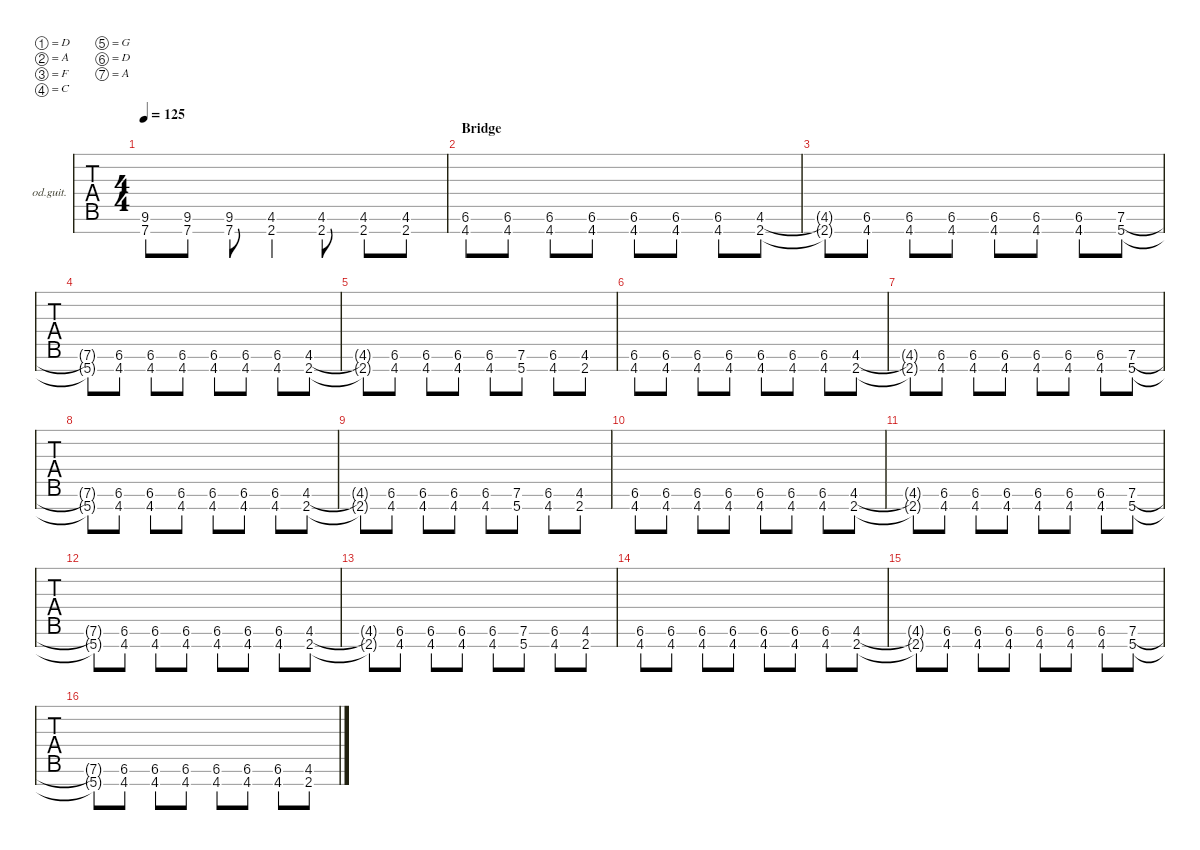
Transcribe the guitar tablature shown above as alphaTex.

\defaultSystemsLayout 4
\hideDynamics
\bracketExtendMode nobrackets
\firstSystemTrackNameOrientation horizontal
\otherSystemsTrackNameOrientation horizontal
\track ("7str" "od.guit.") {defaultSystemsLayout 4 solo instrument overdrivenguitar}
\staff {tabs}
\tuning (D4 A3 F3 C3 G2 D2 A1)
\ts (4 4)
\scale
1.22298
\tempo 125
\accidentals auto
\clef g2
\ottava regular
\simile none
\scale
0.943358
\ks c#minor
(9.6{t acc forcenatural} 7.7{t acc forcenatural}).8{dy mf beam Up} (9.6{acc forcenatural} 7.7{acc forcenatural}).8{beam Up} (9.6{acc forcenatural} 7.7{acc forcenatural}).8{beam Up} (4.6{acc #} 2.7{acc forcenatural}).4{beam Up} (4.6{acc #} 2.7{acc forcenatural}).8{beam Up} (4.6{acc #} 2.7{acc forcenatural}).8{beam Up} (4.6{acc #} 2.7{acc forcenatural}).8{beam Up} |
\section ("" "Bridge")
\scale
0.925674
\scale
1.20972 (6.6{acc #} 4.7{acc #}).8{beam Up} (6.6{acc #} 4.7{acc #}).8{beam Up} (6.6{acc #} 4.7{acc #}).8{beam Up} (6.6{acc #} 4.7{acc #}).8{beam Up} (6.6{acc #} 4.7{acc #}).8{beam Up} (6.6{acc #} 4.7{acc #}).8{beam Up} (6.6{acc #} 4.7{acc #}).8{beam Up} (4.6{acc #} 2.7{acc forcenatural}).8{beam Up} |
\scale
0.925674
\scale
0.930095 (4.6{t acc #} 2.7{t acc forcenatural}).8{beam Up} (6.6{acc #} 4.7{acc #}).8{beam Up} (6.6{acc #} 4.7{acc #}).8{beam Up} (6.6{acc #} 4.7{acc #}).8{beam Up} (6.6{acc #} 4.7{acc #}).8{beam Up} (6.6{acc #} 4.7{acc #}).8{beam Up} (6.6{acc #} 4.7{acc #}).8{beam Up} (7.6{acc forcenatural} 5.7{acc forcenatural}).8{beam Up} |
\scale
0.925674
\scale
0.930095 (7.6{t acc forcenatural} 5.7{t acc forcenatural}).8{beam Up} (6.6{acc #} 4.7{acc #}).8{beam Up} (6.6{acc #} 4.7{acc #}).8{beam Up} (6.6{acc #} 4.7{acc #}).8{beam Up} (6.6{acc #} 4.7{acc #}).8{beam Up} (6.6{acc #} 4.7{acc #}).8{beam Up} (6.6{acc #} 4.7{acc #}).8{beam Up} (4.6{acc #} 2.7{acc forcenatural}).8{beam Up} |
\scale
1.20972
\scale
0.930095 (4.6{t acc #} 2.7{t acc forcenatural}).8{beam Up} (6.6{acc #} 4.7{acc #}).8{beam Up} (6.6{acc #} 4.7{acc #}).8{beam Up} (6.6{acc #} 4.7{acc #}).8{beam Up} (6.6{acc #} 4.7{acc #}).8{beam Up} (7.6{acc forcenatural} 5.7{acc forcenatural}).8{beam Up} (6.6{acc #} 4.7{acc #}).8{beam Up} (4.6{acc #} 2.7{acc forcenatural}).8{beam Up} |
\scale
0.930095
\scale
1.20972 (6.6{acc #} 4.7{acc #}).8{beam Up} (6.6{acc #} 4.7{acc #}).8{beam Up} (6.6{acc #} 4.7{acc #}).8{beam Up} (6.6{acc #} 4.7{acc #}).8{beam Up} (6.6{acc #} 4.7{acc #}).8{beam Up} (6.6{acc #} 4.7{acc #}).8{beam Up} (6.6{acc #} 4.7{acc #}).8{beam Up} (4.6{acc #} 2.7{acc forcenatural}).8{beam Up} |
\scale
0.930095
\scale
0.930095 (4.6{t acc #} 2.7{t acc forcenatural}).8{beam Up} (6.6{acc #} 4.7{acc #}).8{beam Up} (6.6{acc #} 4.7{acc #}).8{beam Up} (6.6{acc #} 4.7{acc #}).8{beam Up} (6.6{acc #} 4.7{acc #}).8{beam Up} (6.6{acc #} 4.7{acc #}).8{beam Up} (6.6{acc #} 4.7{acc #}).8{beam Up} (7.6{acc forcenatural} 5.7{acc forcenatural}).8{beam Up} |
\scale
0.930095
\scale
0.930095 (7.6{t acc forcenatural} 5.7{t acc forcenatural}).8{beam Up} (6.6{acc #} 4.7{acc #}).8{beam Up} (6.6{acc #} 4.7{acc #}).8{beam Up} (6.6{acc #} 4.7{acc #}).8{beam Up} (6.6{acc #} 4.7{acc #}).8{beam Up} (6.6{acc #} 4.7{acc #}).8{beam Up} (6.6{acc #} 4.7{acc #}).8{beam Up} (4.6{acc #} 2.7{acc forcenatural}).8{beam Up} |
\scale
1.20972
\scale
0.930095 (4.6{t acc #} 2.7{t acc forcenatural}).8{beam Up} (6.6{acc #} 4.7{acc #}).8{beam Up} (6.6{acc #} 4.7{acc #}).8{beam Up} (6.6{acc #} 4.7{acc #}).8{beam Up} (6.6{acc #} 4.7{acc #}).8{beam Up} (7.6{acc forcenatural} 5.7{acc forcenatural}).8{beam Up} (6.6{acc #} 4.7{acc #}).8{beam Up} (4.6{acc #} 2.7{acc forcenatural}).8{beam Up} |
\scale
0.930095
\scale
1.20972 (6.6{acc #} 4.7{acc #}).8{beam Up} (6.6{acc #} 4.7{acc #}).8{beam Up} (6.6{acc #} 4.7{acc #}).8{beam Up} (6.6{acc #} 4.7{acc #}).8{beam Up} (6.6{acc #} 4.7{acc #}).8{beam Up} (6.6{acc #} 4.7{acc #}).8{beam Up} (6.6{acc #} 4.7{acc #}).8{beam Up} (4.6{acc #} 2.7{acc forcenatural}).8{beam Up} |
\scale
0.930095
\scale
0.930095 (4.6{t acc #} 2.7{t acc forcenatural}).8{beam Up} (6.6{acc #} 4.7{acc #}).8{beam Up} (6.6{acc #} 4.7{acc #}).8{beam Up} (6.6{acc #} 4.7{acc #}).8{beam Up} (6.6{acc #} 4.7{acc #}).8{beam Up} (6.6{acc #} 4.7{acc #}).8{beam Up} (6.6{acc #} 4.7{acc #}).8{beam Up} (7.6{acc forcenatural} 5.7{acc forcenatural}).8{beam Up} |
\scale
0.930095
\scale
0.930095 (7.6{t acc forcenatural} 5.7{t acc forcenatural}).8{beam Up} (6.6{acc #} 4.7{acc #}).8{beam Up} (6.6{acc #} 4.7{acc #}).8{beam Up} (6.6{acc #} 4.7{acc #}).8{beam Up} (6.6{acc #} 4.7{acc #}).8{beam Up} (6.6{acc #} 4.7{acc #}).8{beam Up} (6.6{acc #} 4.7{acc #}).8{beam Up} (4.6{acc #} 2.7{acc forcenatural}).8{beam Up} |
\scale
1.20972
\scale
0.930095 (4.6{t acc #} 2.7{t acc forcenatural}).8{beam Up} (6.6{acc #} 4.7{acc #}).8{beam Up} (6.6{acc #} 4.7{acc #}).8{beam Up} (6.6{acc #} 4.7{acc #}).8{beam Up} (6.6{acc #} 4.7{acc #}).8{beam Up} (7.6{acc forcenatural} 5.7{acc forcenatural}).8{beam Up} (6.6{acc #} 4.7{acc #}).8{beam Up} (4.6{acc #} 2.7{acc forcenatural}).8{beam Up} |
\scale
1.20529
\scale
1.20529 (6.6{acc #} 4.7{acc #}).8{beam Up} (6.6{acc #} 4.7{acc #}).8{beam Up} (6.6{acc #} 4.7{acc #}).8{beam Up} (6.6{acc #} 4.7{acc #}).8{beam Up} (6.6{acc #} 4.7{acc #}).8{beam Up} (6.6{acc #} 4.7{acc #}).8{beam Up} (6.6{acc #} 4.7{acc #}).8{beam Up} (4.6{acc #} 2.7{acc forcenatural}).8{beam Up} |
\scale
0.925674
\scale
0.925674 (4.6{t acc #} 2.7{t acc forcenatural}).8{beam Up} (6.6{acc #} 4.7{acc #}).8{beam Up} (6.6{acc #} 4.7{acc #}).8{beam Up} (6.6{acc #} 4.7{acc #}).8{beam Up} (6.6{acc #} 4.7{acc #}).8{beam Up} (6.6{acc #} 4.7{acc #}).8{beam Up} (6.6{acc #} 4.7{acc #}).8{beam Up} (7.6{acc forcenatural} 5.7{acc forcenatural}).8{beam Up} |
\scale
0.925674
\scale
0.925674 (7.6{t acc forcenatural} 5.7{t acc forcenatural}).8{beam Up} (6.6{acc #} 4.7{acc #}).8{beam Up} (6.6{acc #} 4.7{acc #}).8{beam Up} (6.6{acc #} 4.7{acc #}).8{beam Up} (6.6{acc #} 4.7{acc #}).8{beam Up} (6.6{acc #} 4.7{acc #}).8{beam Up} (6.6{acc #} 4.7{acc #}).8{beam Up} (4.6{acc #} 2.7{acc forcenatural}).8{beam Up}
